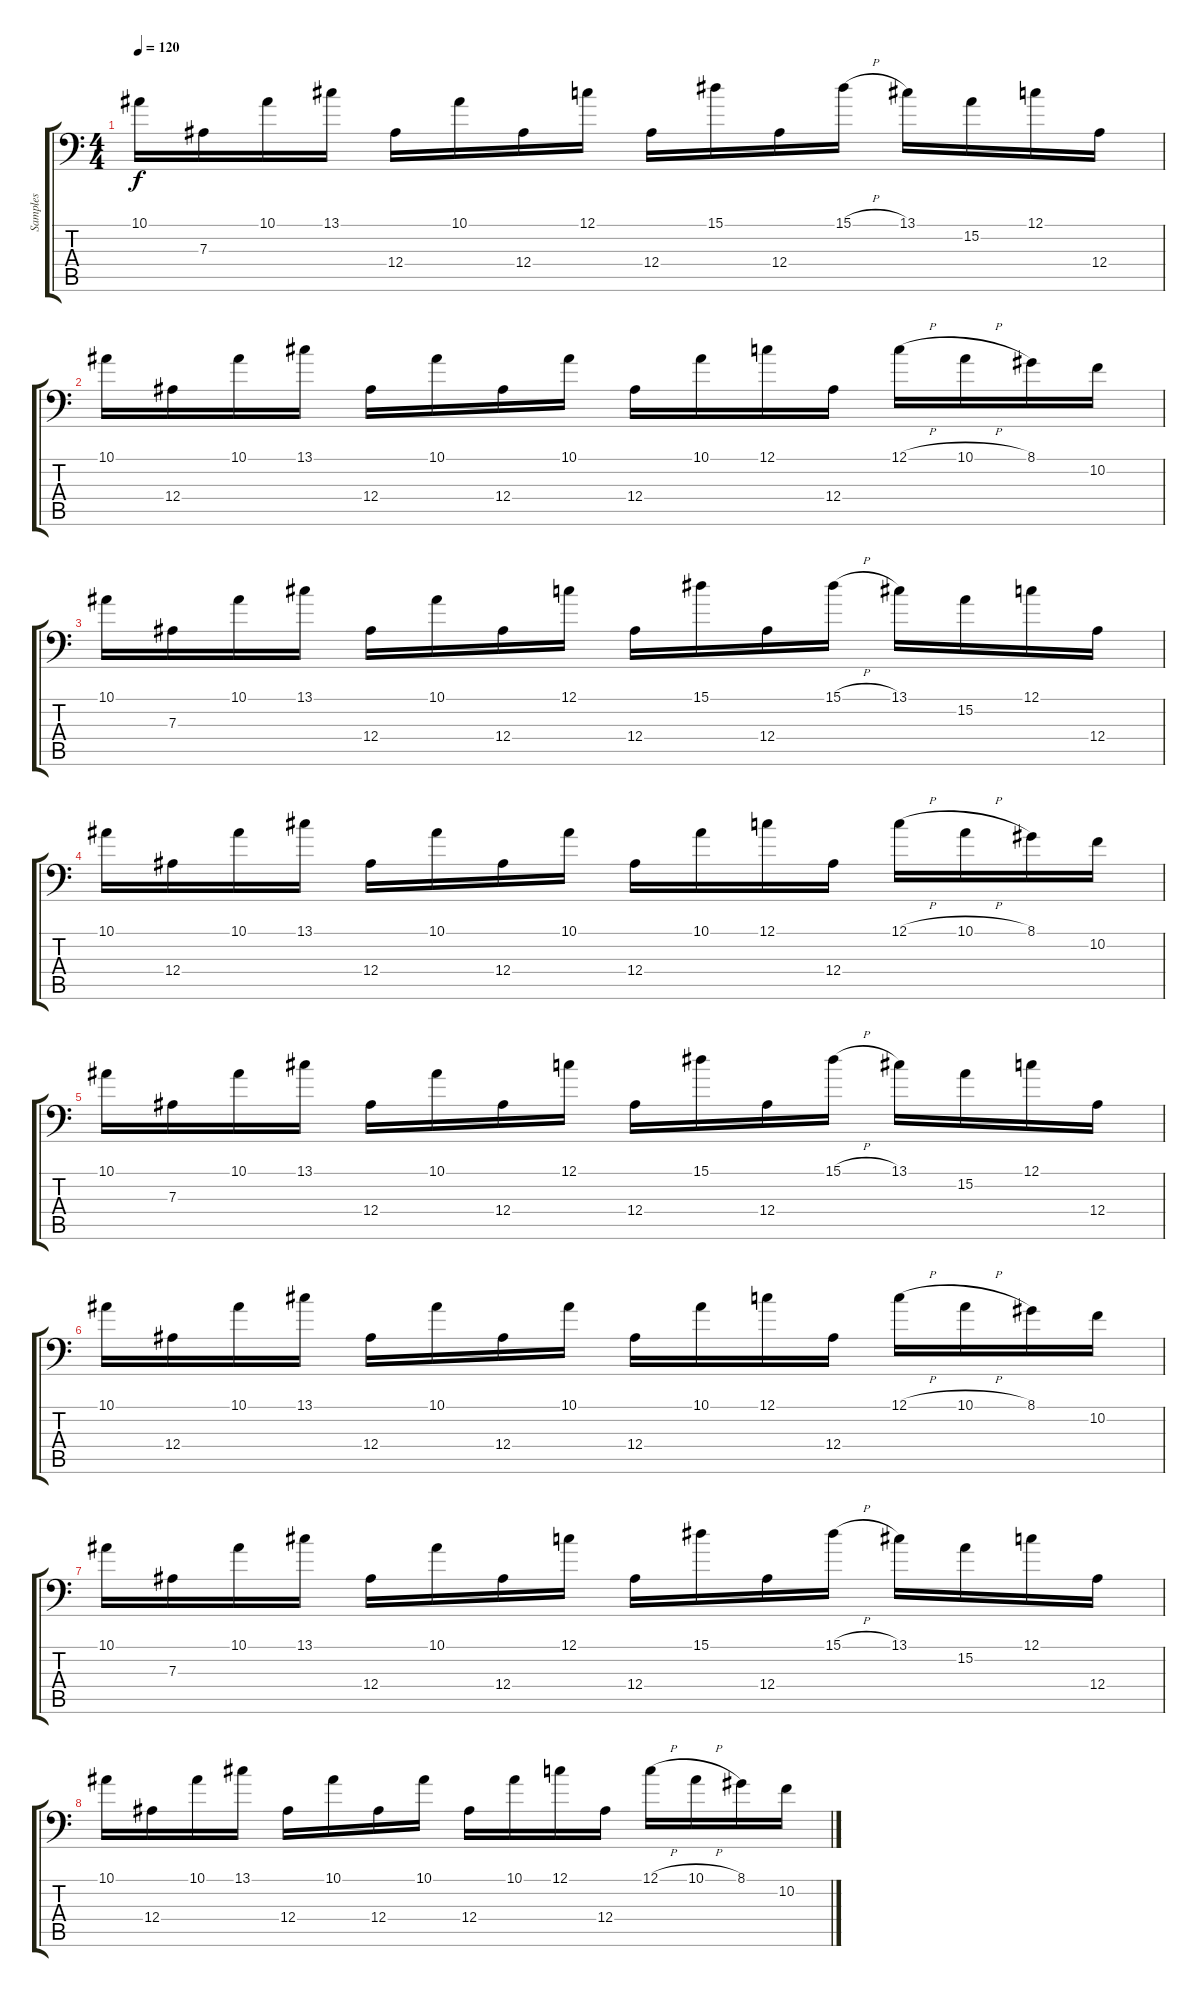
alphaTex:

\track ("Samples" "Samples") {instrument recorder}
\staff {score tabs}
\tuning (C4 G3 Eb3 Bb2 F2 Bb1) {hide}
\ts (4 4)
\tempo 120
\clef f4
\ks c
10.1.16{dy f} 7.3.16 10.1.16 13.1.16 12.4.16 10.1.16 12.4.16 12.1.16 12.4.16 15.1.16 12.4.16 15.1{h}.16 13.1.16 15.2.16 12.1.16 12.4.16 |
10.1.16 12.4.16 10.1.16 13.1.16 12.4.16 10.1.16 12.4.16 10.1.16 12.4.16 10.1.16 12.1.16 12.4.16 12.1{h}.16 10.1{h}.16 8.1.16 10.2.16 |
10.1.16 7.3.16 10.1.16 13.1.16 12.4.16 10.1.16 12.4.16 12.1.16 12.4.16 15.1.16 12.4.16 15.1{h}.16 13.1.16 15.2.16 12.1.16 12.4.16 |
10.1.16 12.4.16 10.1.16 13.1.16 12.4.16 10.1.16 12.4.16 10.1.16 12.4.16 10.1.16 12.1.16 12.4.16 12.1{h}.16 10.1{h}.16 8.1.16 10.2.16 |
10.1.16 7.3.16 10.1.16 13.1.16 12.4.16 10.1.16 12.4.16 12.1.16 12.4.16 15.1.16 12.4.16 15.1{h}.16 13.1.16 15.2.16 12.1.16 12.4.16 |
10.1.16 12.4.16 10.1.16 13.1.16 12.4.16 10.1.16 12.4.16 10.1.16 12.4.16 10.1.16 12.1.16 12.4.16 12.1{h}.16 10.1{h}.16 8.1.16 10.2.16 |
10.1.16 7.3.16 10.1.16 13.1.16 12.4.16 10.1.16 12.4.16 12.1.16 12.4.16 15.1.16 12.4.16 15.1{h}.16 13.1.16 15.2.16 12.1.16 12.4.16 |
10.1.16 12.4.16 10.1.16 13.1.16 12.4.16 10.1.16 12.4.16 10.1.16 12.4.16 10.1.16 12.1.16 12.4.16 12.1{h}.16 10.1{h}.16 8.1.16 10.2.16
